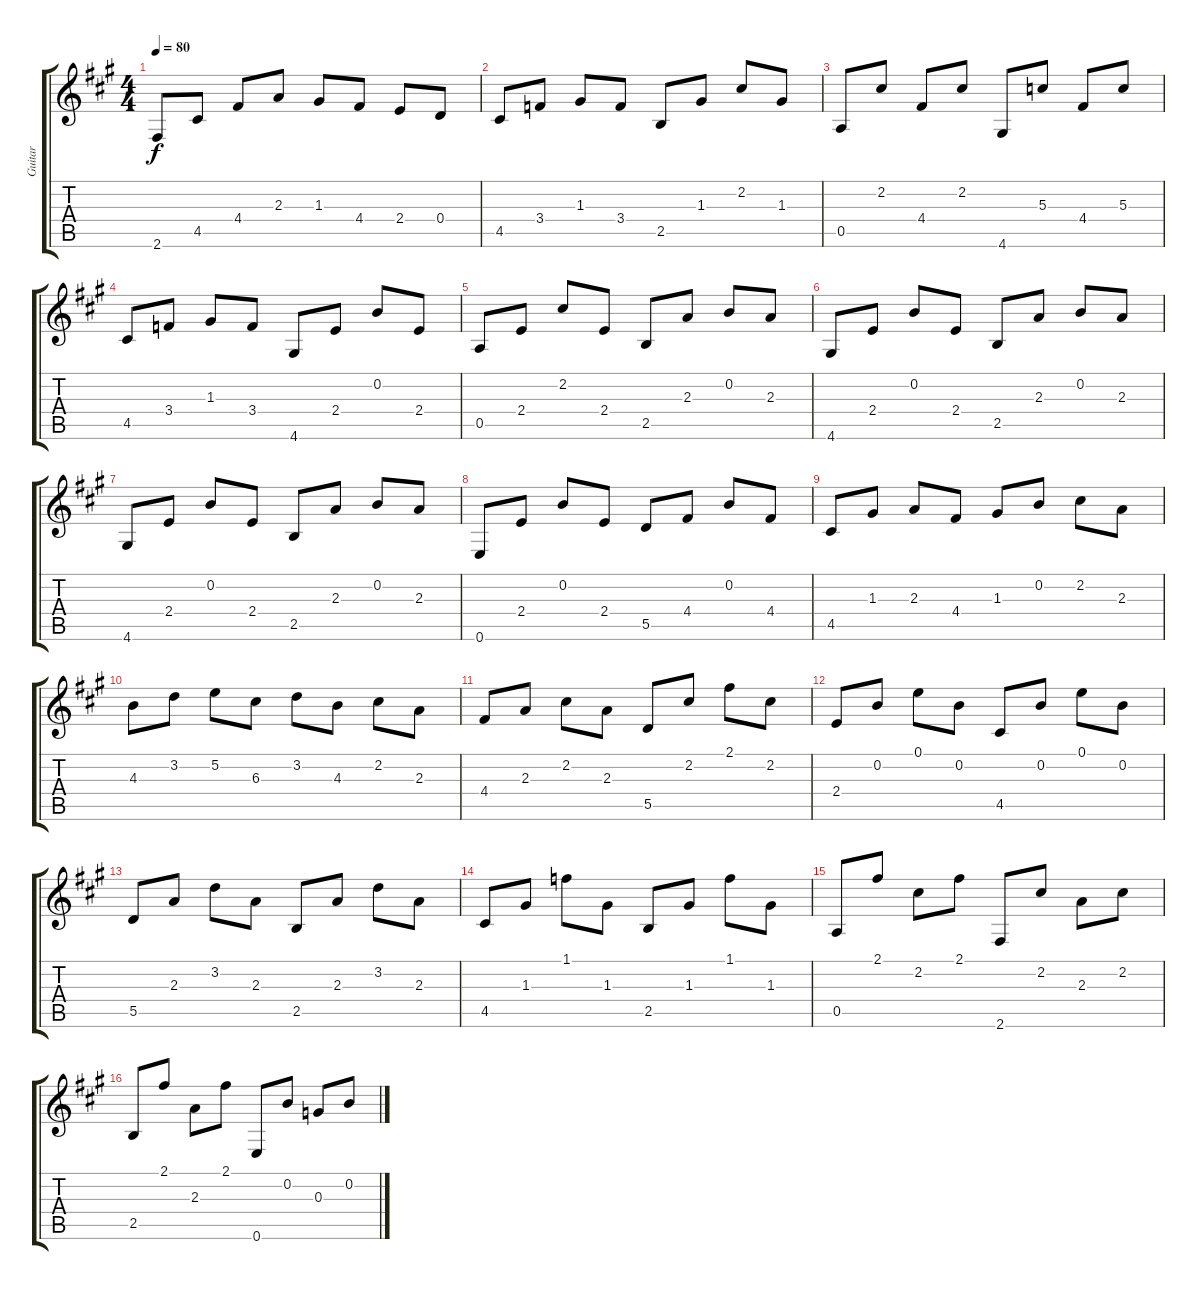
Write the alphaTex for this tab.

\track ("Guitar" "Guitar") {instrument acousticguitarnylon}
\staff {score tabs}
\tuning (E4 B3 G3 D3 A2 E2) {hide}
\ts (4 4)
\tempo 80
\clef g2
\ks a
2.6.8{dy f} 4.5.8 4.4.8 2.3.8 1.3.8 4.4.8 2.4.8 0.4.8 |
4.5.8 3.4.8 1.3.8 3.4.8 2.5.8 1.3.8 2.2.8 1.3.8 |
0.5.8 2.2.8 4.4.8 2.2.8 4.6.8 5.3.8 4.4.8 5.3.8 |
4.5.8 3.4.8 1.3.8 3.4.8 4.6.8 2.4.8 0.2.8 2.4.8 |
0.5.8 2.4.8 2.2.8 2.4.8 2.5.8 2.3.8 0.2.8 2.3.8 |
4.6.8 2.4.8 0.2.8 2.4.8 2.5.8 2.3.8 0.2.8 2.3.8 |
4.6.8 2.4.8 0.2.8 2.4.8 2.5.8 2.3.8 0.2.8 2.3.8 |
0.6.8 2.4.8 0.2.8 2.4.8 5.5.8 4.4.8 0.2.8 4.4.8 |
4.5.8 1.3.8 2.3.8 4.4.8 1.3.8 0.2.8 2.2.8 2.3.8 |
4.3.8 3.2.8 5.2.8 6.3.8 3.2.8 4.3.8 2.2.8 2.3.8 |
4.4.8 2.3.8 2.2.8 2.3.8 5.5.8 2.2.8 2.1.8 2.2.8 |
2.4.8 0.2.8 0.1.8 0.2.8 4.5.8 0.2.8 0.1.8 0.2.8 |
5.5.8 2.3.8 3.2.8 2.3.8 2.5.8 2.3.8 3.2.8 2.3.8 |
4.5.8 1.3.8 1.1.8 1.3.8 2.5.8 1.3.8 1.1.8 1.3.8 |
0.5.8 2.1.8 2.2.8 2.1.8 2.6.8 2.2.8 2.3.8 2.2.8 |
2.5.8 2.1.8 2.3.8 2.1.8 0.6.8 0.2.8 0.3.8 0.2.8
